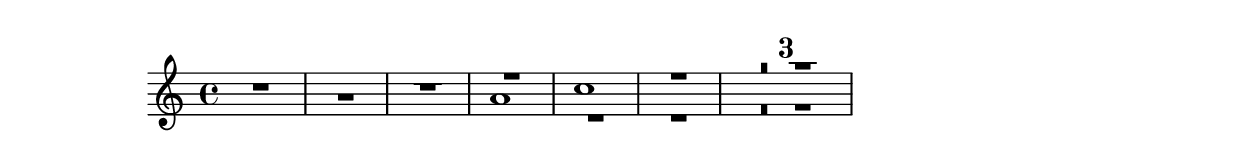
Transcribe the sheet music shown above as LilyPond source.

%% Do not edit this file; it is auto-generated from input/new
%% This file is in the public domain.
\version "2.11.57"
\header {
 doctitlees = "Posicionar los silencios multicompás"
 texidoces = "
A diferencia de los silencios normales, no existe una instrucción
predefinida para modificar la posición predefinida de un símbolo
multicompás sobre el pentagrama, adjuntándolo a una nota,
independientemente de cuál sea su forma.  Sin embargo, en la música
polifónica los silencios multicompás de las voces de numeración par e
impar están separados verticalmente.  La colocación de los silencios
multicompás se puede controlar como se ve a continuación:

"
  lsrtags = "rhythms,tweaks-and-overrides"
  texidoc = "
Unlike ordinary rests, there is no predefined command
to change the vertical position on the staff of a multi-measure
rest symbol of either form by attaching it to a note.  However,
in polyphonic music multi-measure rests in odd-numbered and
even-numbered voices are vertically separated.  The positioning
of multi-measure rests can be controlled as follows:
 "
  doctitle = "Positioning multi-measure rests"
} % begin verbatim

\relative c'' {
  % Multi-measure rests by default are set under the second line
  R1
  % They can be moved with an override
  \override MultiMeasureRest #'staff-position = #-2
  R1
  % A value of 0 is the default position;
  % the following trick moves the rest to the center line
  \override MultiMeasureRest #'staff-position = #-0.01
  R1
  % Multi-measure rests in odd-numbered voices are under the top line
  << { R1 } \\ { a1 } >>
  % Multi-measure rests in even-numbered voices are under the bottom line
  << { c1 } \\ { R1 } >>
  % They remain separated even in empty measures
  << { R1 } \\ { R1 } >>
  % This brings them together even though there are two voices
  \compressFullBarRests
  <<
    \revert MultiMeasureRest #'staff-position
    { R1*3 }
    \\
    \revert MultiMeasureRest #'staff-position
    { R1*3 }
  >>
}
